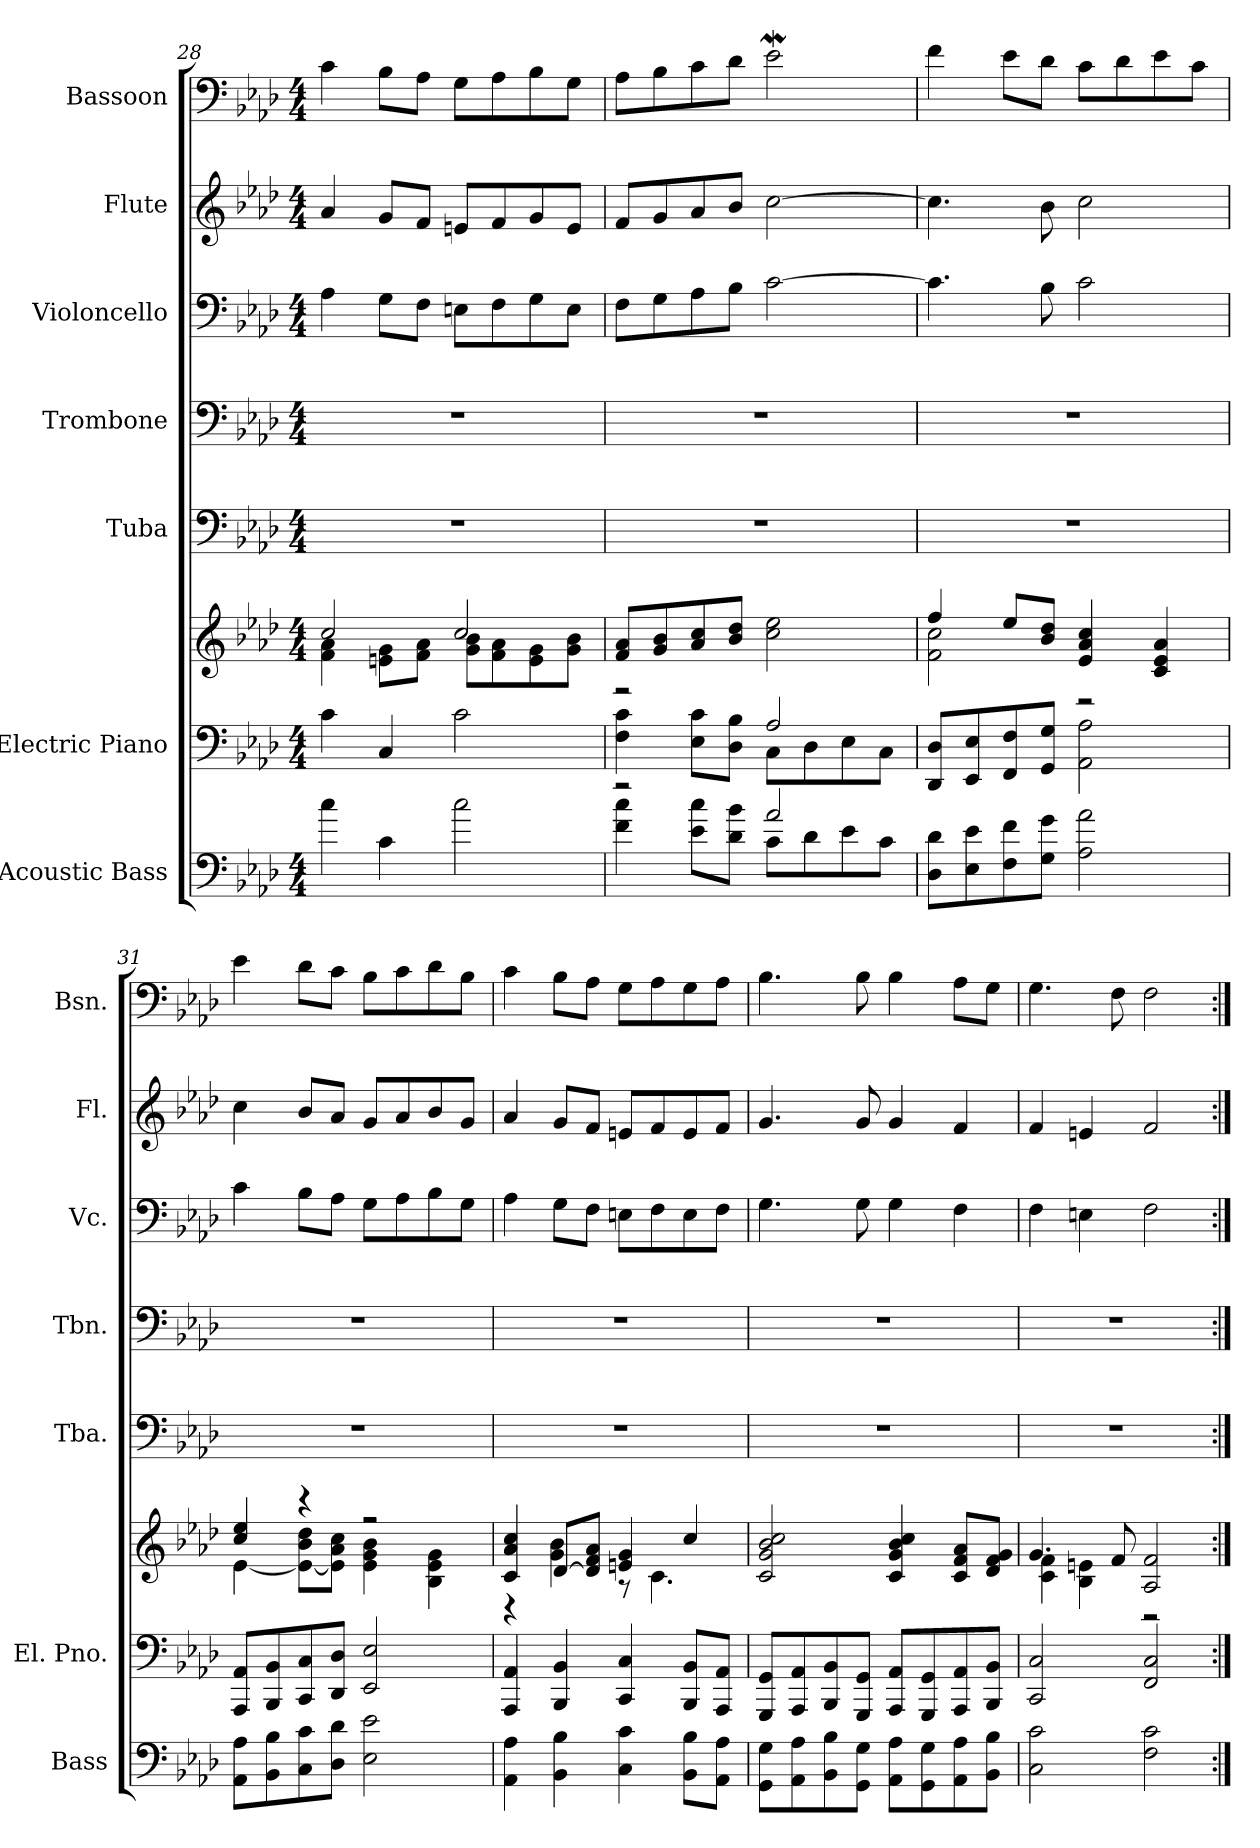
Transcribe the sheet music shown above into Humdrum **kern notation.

**kern	**kern	**kern	**kern	**kern	**kern	**kern	**kern
*part7	*part6	*part6	*part5	*part4	*part3	*part2	*part1
*staff8	*staff7	*staff6	*staff5	*staff4	*staff3	*staff2	*staff1
*I"Acoustic Bass	*I"Electric Piano	*	*I"Tuba	*I"Trombone	*I"Violoncello	*I"Flute	*I"Bassoon
*I'Bass	*I'El. Pno.	*	*I'Tba.	*I'Tbn.	*I'Vc.	*I'Fl.	*I'Bsn.
*clefF4	*clefF4	*clefG2	*clefF4	*clefF4	*clefF4	*clefG2	*clefF4
*ITrd7c12	*	*	*	*	*	*	*
*k[b-e-a-d-]	*k[b-e-a-d-]	*k[b-e-a-d-]	*k[b-e-a-d-]	*k[b-e-a-d-]	*k[b-e-a-d-]	*k[b-e-a-d-]	*k[b-e-a-d-]
*M4/4	*M4/4	*M4/4	*M4/4	*M4/4	*M4/4	*M4/4	*M4/4
=28	=28	=28	=28	=28	=28	=28	=28
*	*	*^	*	*	*	*	*
4c\	4c\	2cc/	4f\ 4a-\	1r	1r	4A-\	4a-/	4c\
4C\	4C/	.	8en\ 8g\L	.	.	8G\L	8g/L	8B-\L
.	.	.	8f\ 8a-\J	.	.	8F\J	8f/J	8A-\J
2c\	2c\	2cc/	8g\ 8b-\L	.	.	8En\L	8en/L	8G\L
.	.	.	8f\ 8a-\	.	.	8F\	8f/	8A-\
.	.	.	8e\ 8g\	.	.	8G\	8g/	8B-\
.	.	.	8g\ 8b-\J	.	.	8E\J	8e/J	8G\J
*	*	*v	*v	*	*	*	*	*
=29	=29	=29	=29	=29	=29	=29	=29
*^	*^	*	*	*	*	*	*
2r	4F\ 4c\	2r	4F\ 4c\	8f/ 8a-/L	1r	1r	8F\L	8f/L	8A-\L
.	.	.	.	8g/ 8b-/	.	.	8G\	8g/	8B-\
.	8E-\ 8c\L	.	8E-\ 8c\L	8a-/ 8cc/	.	.	8A-\	8a-/	8c\
.	8D-\ 8B-\J	.	8D-\ 8B-\J	8b-/ 8dd-/J	.	.	8B-\J	8b-/J	8d-\J
2A-/	8C\L	2A-/	8C\L	2cc\ 2ee-\	.	.	[2c\	[2cc\	2e-W\
.	8D-\	.	8D-\	.	.	.	.	.	.
.	8E-\	.	8E-\	.	.	.	.	.	.
.	8C\J	.	8C\J	.	.	.	.	.	.
*v	*v	*	*	*	*	*	*	*	*
*	*v	*v	*	*	*	*	*	*
=30	=30	=30	=30	=30	=30	=30	=30
*	*	*^	*	*	*	*	*
8DD-\ 8D-\L	8DD-/ 8D-/L	4ff/	2f\ 2cc\	1r	1r	4.c\]	4.cc\]	4f\
8EE-\ 8E-\	8EE-/ 8E-/	.	.	.	.	.	.	.
8FF\ 8F\	8FF/ 8F/	8ee-/L	.	.	.	.	.	8e-\L
8GG\ 8G\J	8GG/ 8G/J	8b-/ 8dd-/J	.	.	.	8B-\	8b-\	8d-\J
2AA-\ 2A-\	2AA-\ 2A-\	4e-/ 4a-/ 4cc/	2r	.	.	2c\	2cc\	8c\L
.	.	.	.	.	.	.	.	8d-\
.	.	4c/ 4e-/ 4a-/	.	.	.	.	.	8e-\
.	.	.	.	.	.	.	.	8c\J
!!LO:PB:g=z
=31	=31	=31	=31	=31	=31	=31	=31	=31
8AAA-\ 8AA-\L	8AAA-/ 8AA-/L	4cc/ 4ee-/	[4e-\	1r	1r	4c\	4cc\	4e-\
8BBB-\ 8BB-\	8BBB-/ 8BB-/	.	.	.	.	.	.	.
8CC\ 8C\	8CC/ 8C/	4r	8e-\_ 8b-\ 8dd-\L	.	.	8B-\L	8b-/L	8d-\L
8DD-\ 8D-\J	8DD-/ 8D-/J	.	8e-\] 8a-\ 8cc\J	.	.	8A-\J	8a-/J	8c\J
2EE-\ 2E-\	2EE-/ 2E-/	2r	4e-\ 4g\ 4b-\	.	.	8G\L	8g/L	8B-\L
.	.	.	.	.	.	8A-\	8a-/	8c\
.	.	.	4B-\ 4e-\ 4g\	.	.	8B-\	8b-/	8d-\
.	.	.	.	.	.	8G\J	8g/J	8B-\J
=32	=32	=32	=32	=32	=32	=32	=32	=32
4AAA-\ 4AA-\	4AAA-/ 4AA-/	4c/ 4a-/ 4cc/	4r	1r	1r	4A-\	4a-/	4c\
4BBB-\ 4BB-\	4BBB-/ 4BB-/	[8d-/L	4g\ 4b-\	.	.	8G\L	8g/L	8B-\L
.	.	8d-/] 8f/ 8a-/J	.	.	.	8F\J	8f/J	8A-\J
4CC\ 4C\	4CC/ 4C/	4en/ 4g/	8r	.	.	8En\L	8en/L	8G\L
.	.	.	4.c\	.	.	8F\	8f/	8A-\
8BBB-\ 8BB-\L	8BBB-/ 8BB-/L	4cc/	.	.	.	8E\	8e/	8G\
8AAA-\ 8AA-\J	8AAA-/ 8AA-/J	.	.	.	.	8F\J	8f/J	8A-\J
*	*	*v	*v	*	*	*	*	*
=33	=33	=33	=33	=33	=33	=33	=33
8GGG\ 8GG\L	8GGG/ 8GG/L	2c/ 2g/ 2b-/ 2cc/	1r	1r	4.G\	4.g/	4.B-\
8AAA-\ 8AA-\	8AAA-/ 8AA-/	.	.	.	.	.	.
8BBB-\ 8BB-\	8BBB-/ 8BB-/	.	.	.	.	.	.
8GGG\ 8GG\J	8GGG/ 8GG/J	.	.	.	8G\	8g/	8B-\
8AAA-\ 8AA-\L	8AAA-/ 8AA-/L	4c/ 4g/ 4b-/ 4cc/	.	.	4G\	4g/	4B-\
8GGG\ 8GG\	8GGG/ 8GG/	.	.	.	.	.	.
8AAA-\ 8AA-\	8AAA-/ 8AA-/	8c/ 8f/ 8a-/L	.	.	4F\	4f/	8A-\L
8BBB-\ 8BB-\J	8BBB-/ 8BB-/J	8d-/ 8f/ 8g/J	.	.	.	.	8G\J
!!LO:PB:g=z
=34	=34	=34	=34	=34	=34	=34	=34
*	*	*^	*	*	*	*	*
2CC\ 2C\	2CC/ 2C/	4.g/	4c\ 4f\	1r	1r	4F\	4f/	4.G\
.	.	.	4B-\ 4en\	.	.	4En\	4en/	.
.	.	8f/	.	.	.	.	.	8F\
2FF\ 2C\	2FF/ 2C/	2A-/ 2f/	2r	.	.	2F\	2f/	2F\
*	*	*v	*v	*	*	*	*	*
=:|!	=:|!	=:|!	=:|!	=:|!	=:|!	=:|!	=:|!
*-	*-	*-	*-	*-	*-	*-	*-
